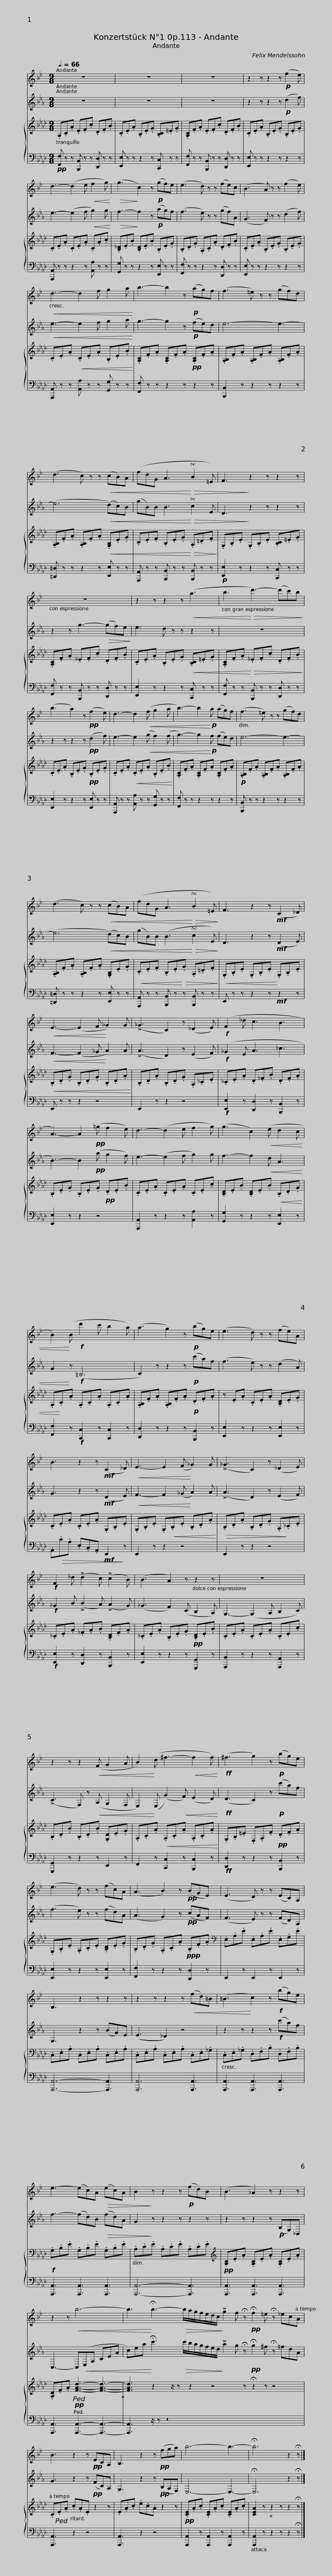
X:1
%%score 1 2 { 3 | 4 }
L:1/8
Q:3/8=66
M:9/8
I:linebreak $
K:Ab
V:1 treble transpose=-2
V:2 treble transpose=-7
V:3 treble
V:4 bass
V:1
[K:Bb] z9 | z9 | z9 |$ z2 z z2 z!p! (f2 e) | d3- (d2 e!<(! f2 g)!<)! | %5
!>(! (g3!>)! c2) z!p! (gf)e | (e3 d) z z (fe)c |$ (B3 A) z z (f2 e) |!<(! d3- d2 f g2 a!<)! | b3- b2 z!p! (ag)f | %10
 (f3 =e) z z (gf)d |$ (d3 c) z z!<(! (cB)A | (fdG A3!<)!!>(! !turn!B2 =E) | F3!>)! z2 z z2 z |$ z9 | %15
 z2 z z2 z!<(! (a3 | b3!<)!!>(! d'3-) (d'c')b!>)! |$ (b3 a2) z!pp! (f2 e) | d3- d2!<(! (f g2 a | b3-) b2!<)!!p! a (ag)f | %20
 (f3 =e) z z (gf)d |$ (d3 c) z z!<(! (cB)A | (fdG A3!<)!!>(! !turn!B2 =E)!>)! | F3 z2 z!mf! (C2 _D) |$!<(! E3- (E2 F!<)! _G2) G | %25
 (!>!_G3 C2) z (_D2 E) |!f! (F2 _d c3 B3 |$ A3-) A2!pp! (=g f2 e) | d3- (d2 e f2 g) | (g3 c2)!<(! (e d2 c | %30
 B2)!<)! (B!f! d'2 c' b2 a) |$ (a3 g2) z!p! (bg)e | (e3 d) z z (fe)A | B3 z2 z!mf! (C2 _D) |$!<(! E3- E2 (F!<)! _G2) G | %35
 (!>!_G3 C2) z (_D2 E) |!f! F2 _d (!>!d2 c) (!>!c2 B) |$ (B3 A2) z z2 z | z9 | z2 z z2!<(! (F G2 A |$ %40
 B2)!<)! (d ^f3-!<(! f2 f)!<)! |!ff! (^f3 g2) z!p! (bg)e | (e3 d) z z (fc)A |$ (A3 B2) z!pp! (BGE) | (E3 D) z z (EC)A, | %45
 B,3 z2 z z2 z | z2 z z2 z!<(! (fd)=B |$ (=B3!<)! c2) z!f! (bg)e | e3- (ec)A!>(! (ec)A | B2!>)! z z2 z!p! (fd)B |$ %50
 (B3 _A2) z z2 z | z2 z!<(! b6- |$ b3!<)! !fermata!b3-!>(! b/a/g/f/e/d/c/!>)! !>!g2 f !fermata!z!pp! !fermata!f2 =e !fermata!z _ecA | B3 z2 z!pp! (EC)A, |$ B,3 z2 z!pp! (fga) | %55
 b6- b3- | !fermata!b6 z2 !fermata!z |] %57
V:2
[K:Eb] z9 | z9 | z9 |$ z2 z z2 z!p! (d2 f) | e3- (e2 f!<(! g2) g!<)! | %5
!>(! f3-!>)! f2 z!p! (ag)f | (f3 e) z z (gf)A |$ (G3 F) z z (d2 f) |!<(! e3- e2 f g2 a!<)! | g3- g2 z!p! (fe)d | %10
 e6- e3- |$ (e6!<(! (d)c)B | (gB)B B3!<)!!>(! !turn!c2 E | D3!>)! z2 z z2 z |$ z2 z g3-!>(! (gf)e!>)! | %15
 e3 d z z z2 z | z9 |$ z2 z z2 z!pp! (d2 f) | e3- e2!<(! (g f2) (f | g3-) g2!<)!!p! f (fe)d | %20
 e6- e3- |$ (e6!<(! (d)c)B | (gB)B (B3!<)!!>(! !turn!c2 E)!>)! | D3 z2 z!mf! (D2 E) |$!<(! F3- (F2 _G!<)! A2) A | %25
 (!>!A3 D2) z (E2 F) |!f! (_G2 E A3 _c3 |$ B3-) B2!pp! (a g2 f) | e3- (e2 f g2) g | f3- f2!<(! d A3 | %30
 G2!<)! z!f! (=B,6 |$ C2) z z2 z!p! (c'a)f | (f3 e) z z (d2 A) | G3 z2 z!mf! (D2 E) |$!<(! F3- F2 (_G!<)! A2) A | %35
 (!>!A3 D2) z (E2 F) |!f! _G2 B (!>!B2 A) (!>!A2 G) |$ (_G3 F2) (C B,2 A,) | G,3- (G,2 A, B,2 C) | (!>!C3 F,) z!<(! (A, G,2 F, |$ %40
 E,2)!<)! (E, (G2)!<(! F) (E2 D)!<)! |!ff! (D3 C2) z!p! (c'a)f | (f3 e) z z (fd)A |$ (A3 G2) z!pp! (cAF) | (F3 E) z z (FD)A, | %45
 G,3 z2 z (BG)E | ((E3 _D2)) z4 |$ z2 z z2 z!f! (c'a)f | f3- (fd)B!>(! (fd)A | G2!>)! z z2 z z2 z |$ %50
 z2 z z2 z!p! (B,G,)_D, | C,3- C,!<(!(E,A, CEA |$ c)ea!<)! !fermata!c'3!>(! c'/b/a/g/f/e/d/!>)! !>!a2 g !fermata!z!pp! !fermata!g2 ^f !fermata!z =fdA | G3 z2 z!pp! (FC)A, |$ G,3 z2 z!pp! (B,A,F,) | %55
 E,6- E,3- | !fermata!E,6 z2 !fermata!z |] %57
V:3
 .A,.C.A .E.F.c .D.F.B | .C.E.A .B,.E.G .[B,C].=E.G | .[A,C].F.A .E.F.c .D.F.B |$ .C.E.A .B,.E.G .B,.E.G | .C.E.A .C.E.A .C.A.c | %5
 .[B,_D].E.B .[B,D].E.B .B,.E.G | .B,.D.G .A,.C.A .D.F.B |$ .C.E.A .B,.E.G .B,.E.G | .C.E.A!<(! .C.E.A .B,.E.B!<)! | .[A,C].F.A .[A,C].F.A!pp! .[A,C].F.A | %10
 .[A,B,].F.A .[A,B,].F.A .[A,B,].F.A |$ .[A,B,].F.A .[A,B,].F.A!<(! .[G,B,].E.G | .C.E.F .B,.E.G!<)!!>(! .A,.=D.F!>)! | .G,.B,.E .G,.B,.E .[B,C].=E.G |$ .[A,C].F.A ._E.F.c .D.F.B | %15
 .C.E.A .B,.E.G!<(! .[B,C].=E.G | .[A,C].F.A!<)!!>(! ._E.F.c .D.F.B!>)! |$ .C.E.A .B,.E.G!pp! .B,.E.G | .C.E.A!<(! .C.E.A .B,.E.B!<)! | .[A,C].F.A .[A,C].F.A .[A,C].F.A | %20
!p! .[A,B,].F.A .[A,B,].F.A .[A,B,].F.A |$ .[A,B,].F.A .[A,B,].F.A .[G,B,].E.G |!<(! .C.E.F .B,.E!<)!!>(!.G .A,.=D.F!>)! |!<(! .G,.B,.E .G,.B,.E!<)! .G,.B,.E |$!<(! .B,.D.G .B,.D.G .B,.D.A!<)! | %25
 .B,.D.A .B,.D.G .A,._C.E | ._C.E.A .D._F.B .D.F.A |$ .B,.E.G .B,.E.G!pp! .D.E.B | .C.E.A .C.E.A .C.E.c | .[B,D].E.B .[B,D].E.B!<(! .B,.D.G | %30
 .A,!<)!.C.A .A,.C.A .A,.C.A |$ .[A,B,].F.A .[A,B,].F.A!p! .D.F.A | z .E.A .C.E.A .[B,D].E.G | .C.E.A .C.E.A .G,.B,.E |$ .G,.B,.E .G,!<(!.B,.E .B,.D.A!<)! | %35
!>(! .B,.D.A .B,.D.G .A,!>)!._C.E | ._C.E.A ._F.A.B .[B,D].F.A |$ ._C.E.A .B,.E.G!pp! .[B,D].E.B | .C.E.A .C.E.A .C.E.c | .B,.D.B .B,.D.B .[G,D].E.G |$ %40
 .A,.C.A!<(! .A,.C.A .A,.C.A!<)! | .G,.B,.=E .F,.A,.F!pp! .D.F.A | .G,.B,.E .A,.C.E .[B,D].E.G |$ .B,.D.G .A,.C.A!ppp! .B,.F.A |[K:bass] .E,.A,.E .E,.A,.E .E,.G,.E | %45
 .C,.E,.A, .C,.E,.A, .C,.E,.A, | .C,.E,.A, .C,.E,.A, .C,.E,._G, |$ .C,.E,._G, .D,.F,.B, .D,.F,.B, |!f! .G,.B,.E .G,.B,.E .G,.B,.E | .A,.C.E .A,.C.E .A,.C.E |$ %50
[K:treble]!pp! .[A,C].E.A .[A,C].E.A .[A,C].E.A | .[A,D].F.A!pp!!ped! [FAd]3- [FAd]3-!ped-up! |$ [FAd]3 z2 z/ z z2 z4 z !fermata!z2 z z4 | .C!ped!.E.A .c.A.E z2 z |$ .E.A.c .e.c.A z2 z | %55
!pp! .[CE].A.c .[CE].A.c .[CE].A.c | [CEA]2 z!ped-up! z2 z z2 !fermata!z |] %57
V:4
!pp! [F,,F,] z z [B,,,B,,] z z [D,,D,] z z | [E,,E,] z z z2 z [C,,C,] z z | [F,,F,] z z [B,,,B,,] z z [D,,D,] z z |$ [E,,E,] z z z2 z z2 z | [A,,,A,,] z z z2 z [A,,A,] z z | %5
 [G,,G,] z z z2 z [E,,E,] z z | [F,,F,] z z z2 z [D,,D,] z z |$ [E,,E,] z z z2 z z2 z | [A,,,A,,] z z [A,,A,] z z [G,,G,] z z | [F,,F,] z z z2 z z2 z | %10
 [B,,,B,,]2 z z2 z z2 z |$ [=D,,=D,] z z z2 z [E,,E,] z z | [A,,,A,,] z z [B,,,B,,] z z [B,,,B,,] z z |!p! [E,,E,]2 z z2 z [C,,C,] z z |$ [F,,F,] z z [B,,,B,,] z z [D,,D,] z z | %15
 [E,,E,]2 z z2 z [C,,C,] z z | [F,,F,] z z [B,,,B,,] z z [D,,D,] z z |$ [E,,E,]2 z z2 z [E,,E,] z z | [A,,,A,,] z z [A,,A,] z z [G,,G,] z z | [F,,F,] z z z2 z z2 z | %20
 [B,,,B,,] z z z2 z z2 z |$ [=D,,=D,] z z z2 z [E,,E,] z z | [A,,,A,,] z z [B,,,B,,] z z [B,,,B,,] z z | E,, z z z2 z!mf! z2 z |$ E,, z z z2 z4 | %25
 E,,2 z z2 z4 |!f! [E,,E,]2 z [D,,D,]2 z [B,,,B,,]2 z |$ [E,,E,]2 z z2 z4 | [A,,,A,,]2 z z2 z [A,,A,]2 z | [G,,G,]2 z z2 z [E,,E,]2 z | %30
 [F,,F,]2 z!f! [C,,C,]2 z [C,,C,]2 z |$ [D,,D,]2 z z2 z [B,,,B,,]2 z | [E,,E,]2 z z2 z [E,,E,]2 z | .A,,!>(!.C.A, .E,.C,.A,,!mf! E,,2!>)! z |$ E,,2 z z2 z4 | %35
 E,,2 z z2 z4 |!f! [E,,E,]2 z [D,,D,]2 z [B,,,B,,]2 z |$ [E,,E,]2 z z2 z [G,,,G,,]2 z | [A,,,B,,]2 z z2 z [A,,,A,,]2 z | [G,,,G,,]2 z z2 z E,,2 z |$ %40
 F,,2 z [C,,C,]2 z [B,,,C,]2 z |!ff! [D,,D,]2 z z2 z [B,,,B,,]2 z | [E,,E,]2 z z2 z [E,,E,]2 z |$ [F,,F,]2 z z2 z [D,,D,]2 z | E,,2 z E,,2 z E,,2 z | %45
 [A,,,A,,]6- [A,,,A,,]3 | [A,,,A,,]6 [A,,,A,,]3 |$ [A,,,A,,]3 [A,,,A,,]3 [A,,,A,,]3 | [A,,,A,,]3 [A,,,A,,]3 [A,,,A,,]3 | [A,,,A,,]6- [A,,,A,,]3 |$ %50
 [A,,,A,,]3 [A,,,A,,]3 [A,,,A,,]3 | [A,,,A,,]3 [A,,,A,,]3- [A,,,A,,]3- |$ [A,,,A,,]3 z/ z z16 | [A,,,A,,]3 z2 z4 |$ [A,,,A,,]3 z2 z4 | %55
 [A,,,A,,]2 z [A,,,A,,]2 z [A,,,A,,]2 z | [A,,,A,,]2 z z2 z z2 !fermata!z |] %57
